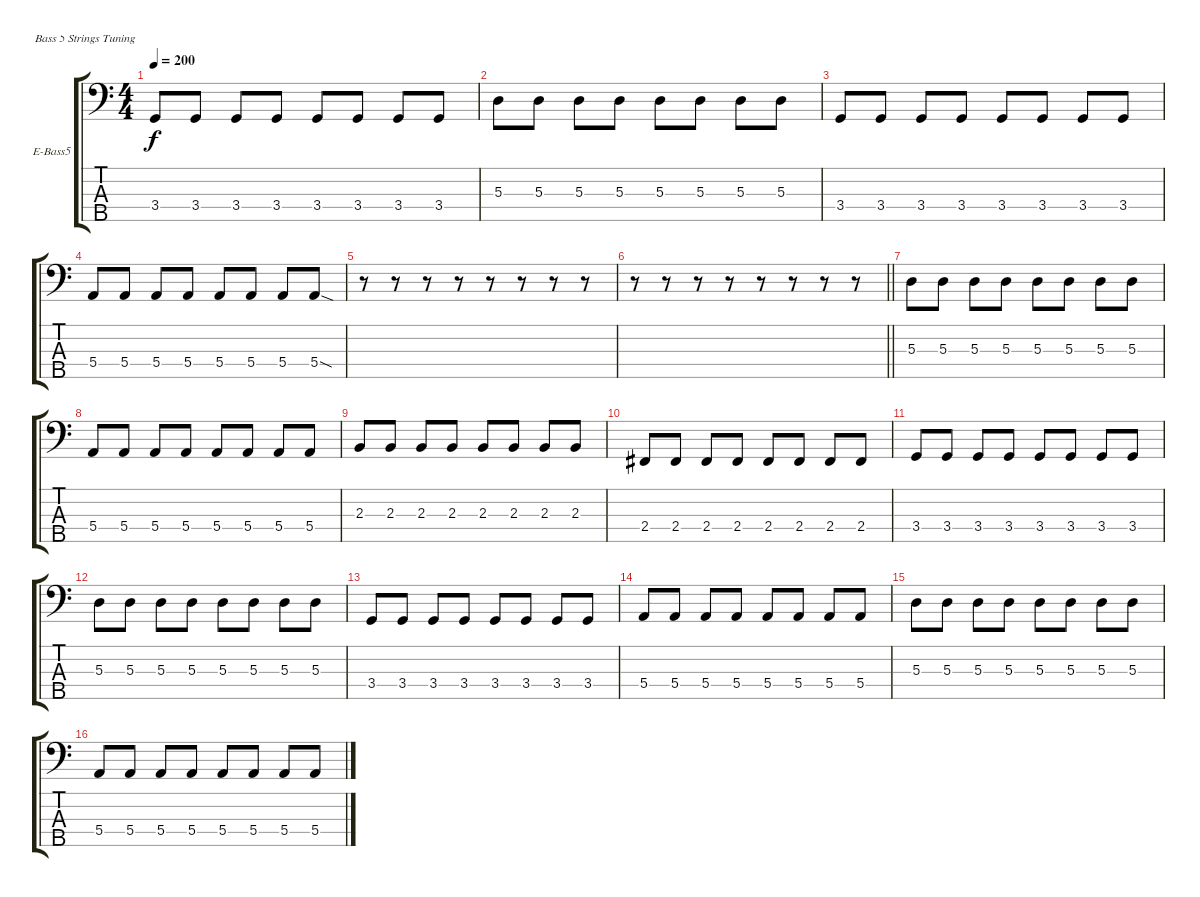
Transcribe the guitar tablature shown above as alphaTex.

\bracketExtendMode groupsimilarinstruments
\firstSystemTrackNameOrientation horizontal
\otherSystemsTrackNameOrientation horizontal
\track ("Bajo" "E-Bass5") {instrument electricbassfinger}
\staff {score tabs}
\tuning (G2 D2 A1 E1 B0)
\ts (4 4)
\tempo 200
\clef f4
\ks c
3.4.8{dy f} 3.4.8 3.4.8 3.4.8 3.4.8 3.4.8 3.4.8 3.4.8 |
5.3.8 5.3.8 5.3.8 5.3.8 5.3.8 5.3.8 5.3.8 5.3.8 |
3.4.8 3.4.8 3.4.8 3.4.8 3.4.8 3.4.8 3.4.8 3.4.8 |
5.4.8 5.4.8 5.4.8 5.4.8 5.4.8 5.4.8 5.4.8 5.4{sod}.8 |
r.8 r.8 r.8 r.8 r.8 r.8 r.8 r.8 |
\barLineRight lightlight
r.8 r.8 r.8 r.8 r.8 r.8 r.8 r.8 |
5.3.8 5.3.8 5.3.8 5.3.8 5.3.8 5.3.8 5.3.8 5.3.8 |
5.4.8 5.4.8 5.4.8 5.4.8 5.4.8 5.4.8 5.4.8 5.4.8 |
2.3.8 2.3.8 2.3.8 2.3.8 2.3.8 2.3.8 2.3.8 2.3.8 |
2.4.8 2.4.8 2.4.8 2.4.8 2.4.8 2.4.8 2.4.8 2.4.8 |
3.4.8 3.4.8 3.4.8 3.4.8 3.4.8 3.4.8 3.4.8 3.4.8 |
5.3.8 5.3.8 5.3.8 5.3.8 5.3.8 5.3.8 5.3.8 5.3.8 |
3.4.8 3.4.8 3.4.8 3.4.8 3.4.8 3.4.8 3.4.8 3.4.8 |
5.4.8 5.4.8 5.4.8 5.4.8 5.4.8 5.4.8 5.4.8 5.4.8 |
5.3.8 5.3.8 5.3.8 5.3.8 5.3.8 5.3.8 5.3.8 5.3.8 |
5.4.8 5.4.8 5.4.8 5.4.8 5.4.8 5.4.8 5.4.8 5.4.8
